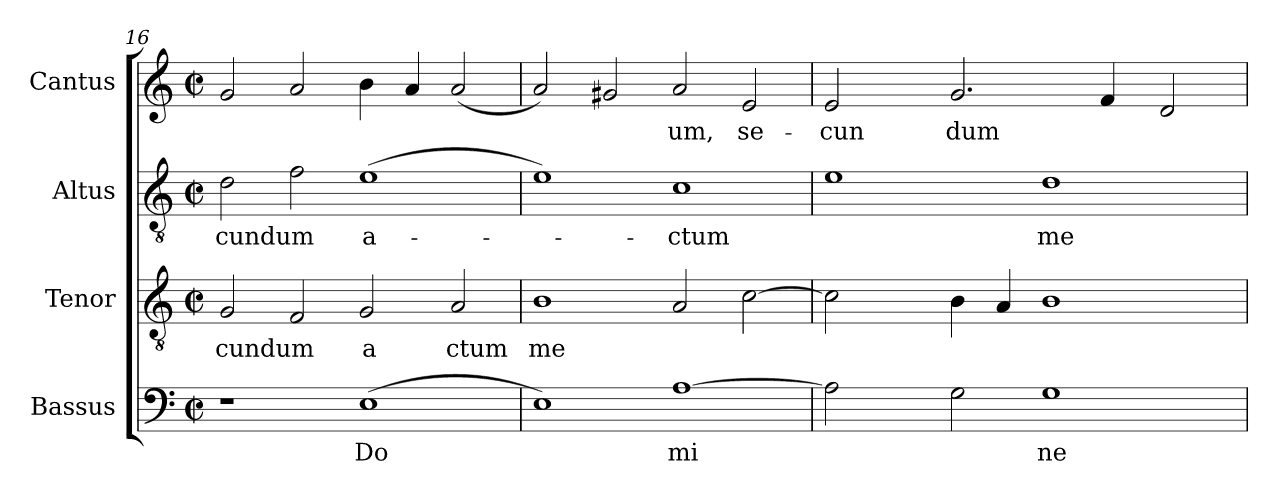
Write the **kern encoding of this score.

**kern	**text	**kern	**text	**kern	**text	**kern	**text
*part4	*part4	*part3	*part3	*part2	*part2	*part1	*part1
*staff4	*staff4	*staff3	*staff3	*staff2	*staff2	*staff1	*staff1
*I"Bassus	*	*I"Tenor	*	*I"Altus	*	*I"Cantus	*
*clefF4	*	*clefGv2	*	*clefGv2	*	*clefG2	*
*M2/2	*	*M2/2	*	*M2/2	*	*M2/2	*
*met(c|)	*	*met(c|)	*	*met(c|)	*	*met(c|)	*
=16	=16	=16	=16	=16	=16	=16	=16
!	!	!	!LO:LY:b	!	!LO:LY:b	!	!
1r	.	2G/	cundum	2d\	-cundum	2g/	.
.	.	2F/	.	2f\	.	2a/	.
!	!LO:LY:b:cj	!	!LO:LY:b:cj	!	!LO:LY:b:rj	!	!
(>1E	Do	2G/	a	(>1e	a-	4b\	.
.	.	.	.	.	.	4a/	.
!	!	!	!LO:LY:b:cj	!	!	!	!
.	.	2A/	ctum	.	.	(<2a/	.
=17	=17	=17	=17	=17	=17	=17	=17
!	!	!	!LO:LY:b:cj	!	!	!	!
1E)	.	1B	me	1e)	.	2a/)	.
.	.	.	.	.	.	2g#/	.
!	!LO:LY:b:cj	!	!	!	!LO:LY:b	!	!LO:LY:b:cj
[>1A	mi	2A/	.	1c	-ctum	2a/	-um,
!	!	!	!	!	!	!	!LO:LY:b:cj
.	.	[<2c\	.	.	.	2e/	se-
!!LO:PB:g=z
=18	=18	=18	=18	=18	=18	=18	=18
!	!	!	!	!	!	!	!LO:LY:b:cj
*^	*	*^	*	*	*	*	*
2A\]	4ryy	.	2c\]	16ryy	.	1e	.	2e/	-cun
.	.	.	.	1ryy	.	.	.	.	.
.	8ryy	.	.	.	.	.	.	.	.
.	32ryy	.	.	.	.	.	.	.	.
.	1ryy	.	.	.	.	.	.	.	.
!	!	!	!	!	!	!	!	!	!LO:LY:b
2G\	.	.	4B\	.	.	.	.	2.g/	dum
.	.	.	4A/	.	.	.	.	.	.
!	!	!LO:LY:b:cj	!	!	!	!	!LO:LY:b:cj	!	!
1G	.	ne	1B	.	.	1d	me	.	.
.	.	.	.	2...ryy	.	.	.	.	.
.	.	.	.	.	.	.	.	4f/	.
.	2ryy	.	.	.	.	.	.	.	.
.	.	.	.	.	.	.	.	2d/	.
.	16.ryy	.	.	.	.	.	.	.	.
*v	*v	*	*	*	*	*	*	*	*
*	*	*v	*v	*	*	*	*	*
=	=	=	=	=	=	=	=
*-	*-	*-	*-	*-	*-	*-	*-
